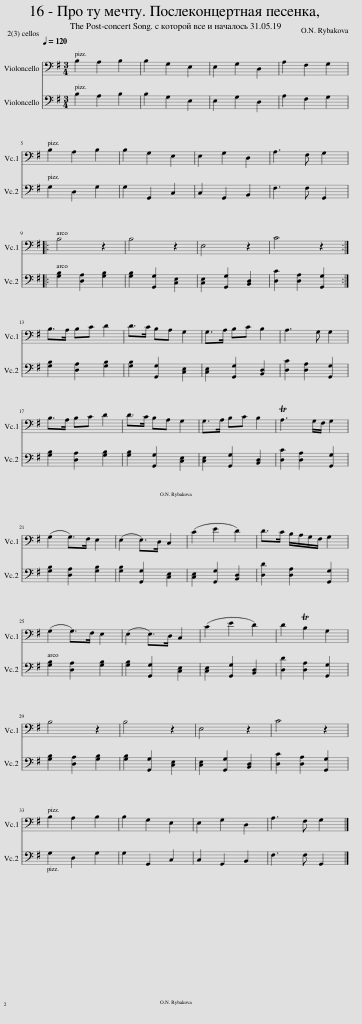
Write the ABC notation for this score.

X:1
%%score 1 2
L:1/8
Q:1/4=120
M:3/4
I:linebreak $
K:G
V:1 bass
V:2 bass
V:1
 B,2 A,2 B,2 | B,2 G,2 E,2 | E,2 G,2 D,2 | A,2 F,2 G,2 |$ B,2 A,2 B,2 | %5
 B,2 G,2 E,2 | E,2 G,2 D,2 | A,3 F, G,2 |:$ B,4 z2 | B,4 z2 | %10
 E,4 z2 | C4 z2 :|$ B,>A, B,C D2 | D>C B,A, G,2 | G,>A, B,C B,2 | %15
 A,3 G, G,2 |$ B,>A, B,C D2 | D>C B,A, G,2 | G,>A, B,C B,2 | TA,3 G,/F,/ G,2 |$ %20
 (G,2 G,>)F, E,2 | (E,2 E,>)D, C,2 | (C2 E2 D2) | D>C B,/A,/G,/F,/ G,2 |$ (G,2 G,>)F, E,2 | %25
 (E,2 E,>)D, C,2 | (C2 E2 D2) | D2 TB,2 G,2 |$ B,4 z2 | B,4 z2 | %30
 E,4 z2 | C4 z2 |$ B,2 A,2 B,2 | B,2 G,2 E,2 | E,2 G,2 D,2 | %35
 A,3 F, G,2 |] %36
V:2
 B,2 A,2 B,2 | B,2 G,2 E,2 | E,2 G,2 D,2 | A,2 F,2 G,2 |$ G,2 D,2 G,2 | %5
 G,2 G,,2 C,2 | C,2 G,,2 B,,2 | F,3 F, G,,2 |:$ [G,B,]2 [D,A,]2 [G,B,]2 | [G,B,]2 [G,,G,]2 [C,E,]2 | %10
 [C,E,]2 [G,,G,]2 [B,,D,]2 | [D,C]2 [D,A,]2 [G,,G,]2 :|$ [G,B,]2 [D,A,]2 [G,B,]2 | [G,B,]2 [G,,G,]2 [C,E,]2 | [C,E,]2 [G,,G,]2 [B,,D,]2 | %15
 [D,C]2 [D,A,]2 [G,,G,]2 |$ [G,B,]2 [D,A,]2 [G,B,]2 | [G,B,]2 [G,,G,]2 [C,E,]2 | [C,E,]2 [G,,G,]2 [B,,D,]2 | [D,C]2 [D,A,]2 [G,,G,]2 |$ %20
 [G,B,]2 [D,A,]2 [G,B,]2 | [G,B,]2 [G,,G,]2 [C,E,]2 | [C,E,]2 [G,,G,]2 [B,,D,]2 | [D,D]2 [D,A,]2 [G,,G,]2 |$ [G,B,]2 [D,A,]2 [G,B,]2 | %25
 [G,B,]2 [G,,G,]2 [C,E,]2 | [C,E,]2 [G,,G,]2 [B,,D,]2 | [D,D]2 [D,A,]2 [G,,G,]2 |$ [G,B,]2 [D,A,]2 [G,B,]2 | [G,B,]2 [G,,G,]2 [C,E,]2 | %30
 [C,E,]2 [G,,G,]2 [B,,D,]2 | [D,C]2 [D,A,]2 [G,,G,]2 |$ G,2 D,2 G,2 | G,2 G,,2 C,2 | C,2 G,,2 B,,2 | %35
 F,3 F, G,,2 |] %36
